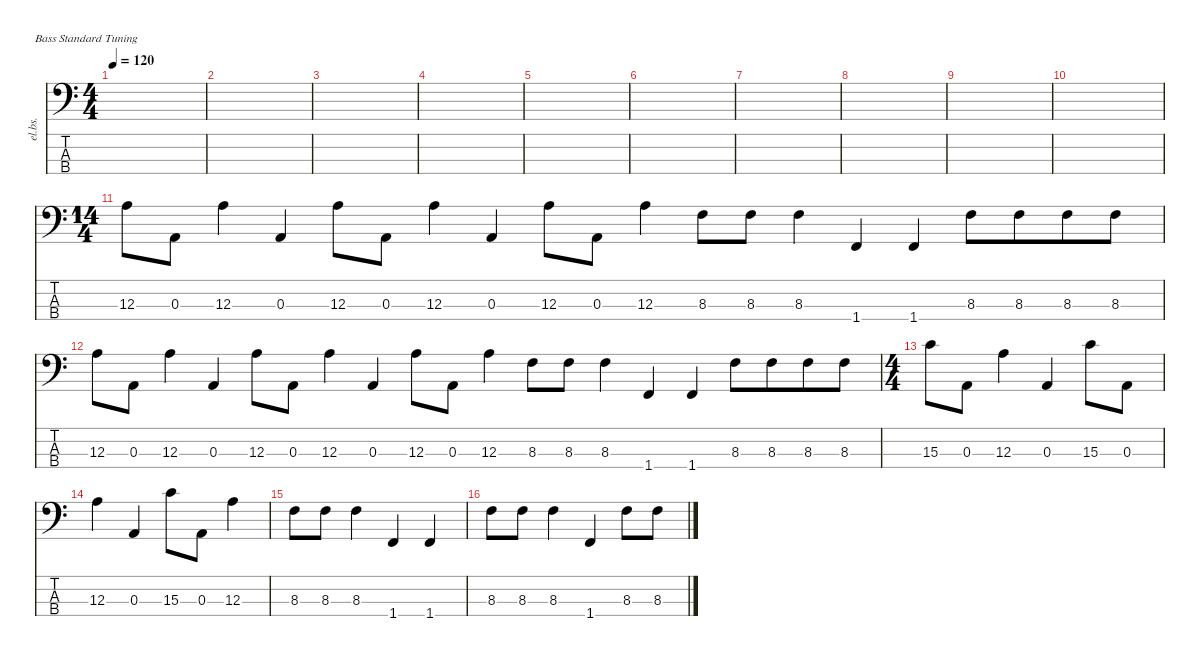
\defaultSystemsLayout 4
\hideDynamics
\bracketExtendMode nobrackets
\otherSystemsTrackNameOrientation horizontal
\track ("Electric Bass" "el.bs.") {instrument electricbassfinger}
\staff {score tabs}
\tuning (G2 D2 A1 E1)
\ts (4 4)
\tempo 120
\clef f4
\ks c
|
|
|
|
|
|
|
|
|
|
\ts (14 4)
\beaming (8 4 4 4 4 4 4 4)
12.3.8{beam Down} 0.3.8{beam Down} 12.3.4{beam Down} 0.3.4{beam Up} 12.3.8{beam Down} 0.3.8{beam Down} 12.3.4{beam Down} 0.3.4{beam Up} 12.3.8{beam Down} 0.3.8{beam Down} 12.3.4{beam Down} 8.3.8{beam Down} 8.3.8{beam Down} 8.3.4{beam Down} 1.4.4{beam Up} 1.4.4{beam Up} 8.3.8{beam Down} 8.3.8{beam Down} 8.3.8{beam Down} 8.3.8{beam Down} |
12.3.8{beam Down} 0.3.8{beam Down} 12.3.4{beam Down} 0.3.4{beam Up} 12.3.8{beam Down} 0.3.8{beam Down} 12.3.4{beam Down} 0.3.4{beam Up} 12.3.8{beam Down} 0.3.8{beam Down} 12.3.4{beam Down} 8.3.8{beam Down} 8.3.8{beam Down} 8.3.4{beam Down} 1.4.4{beam Up} 1.4.4{beam Up} 8.3.8{beam Down} 8.3.8{beam Down} 8.3.8{beam Down} 8.3.8{beam Down} |
\ts (4 4)
\beaming (8 2 2 2 2)
15.3.8{beam Down} 0.3.8{beam Down} 12.3.4{beam Down} 0.3.4{beam Up} 15.3.8{beam Down} 0.3.8{beam Down} |
12.3.4{beam Down} 0.3.4{beam Up} 15.3.8{beam Down} 0.3.8{beam Down} 12.3.4{beam Down} |
8.3.8{beam Down} 8.3.8{beam Down} 8.3.4{beam Down} 1.4.4{beam Up} 1.4.4{beam Up} |
8.3.8{beam Down} 8.3.8{beam Down} 8.3.4{beam Down} 1.4.4{beam Up} 8.3.8{beam Down} 8.3.8{beam Down}
